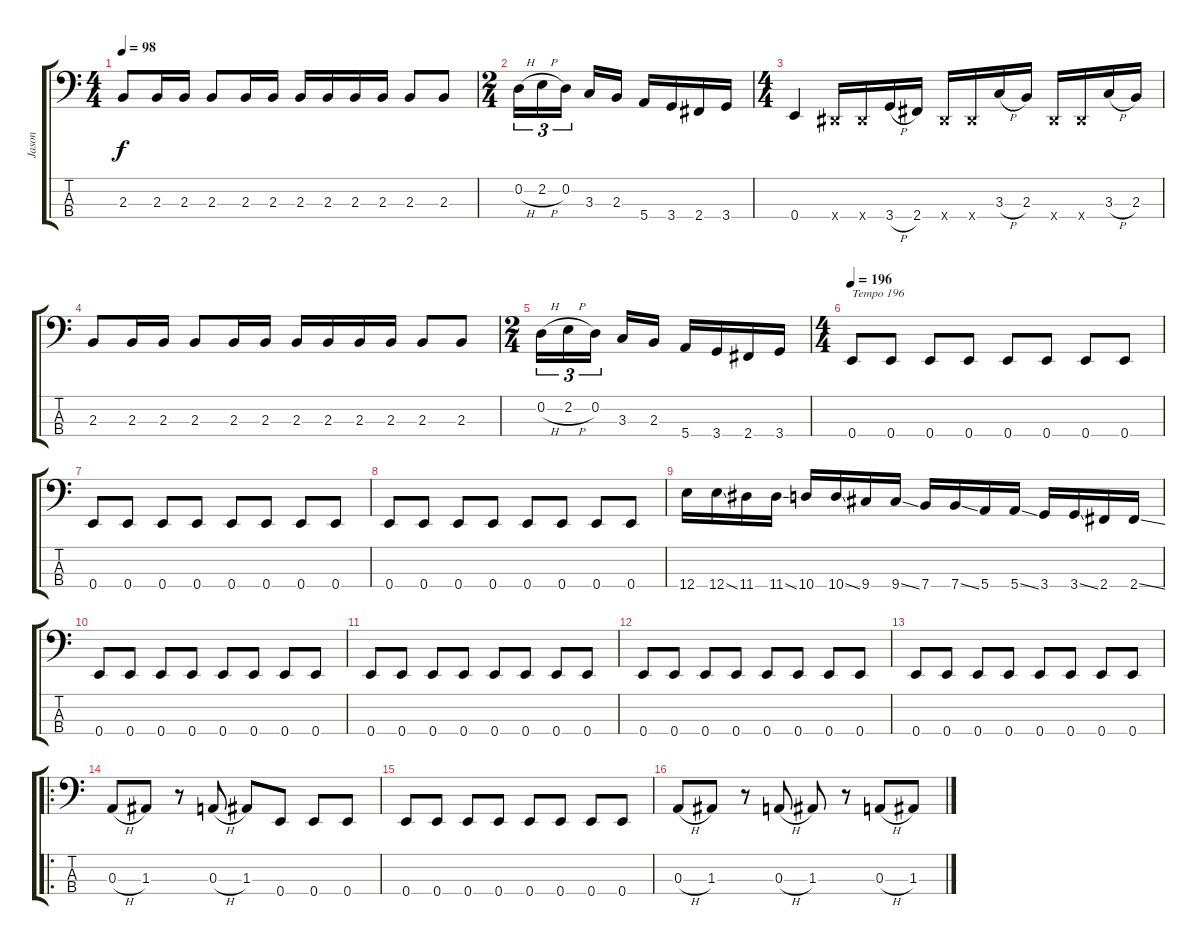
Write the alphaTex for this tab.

\track ("Jason" "Jason") {instrument electricbasspick}
\staff {score tabs}
\tuning (G2 D2 A1 E1) {hide}
\ts (4 4)
\tempo 98
\clef f4
\ks c
2.3.8{dy f} 2.3.16 2.3.16 2.3.8 2.3.16 2.3.16 2.3.16 2.3.16 2.3.16 2.3.16 2.3.8 2.3.8 |
\ts (2 4)
0.2{h}.16{tu (3 2)} 2.2{h}.16{tu (3 2)} 0.2.16{tu (3 2)} 3.3.16 2.3.16 5.4.16 3.4.16 2.4.16 3.4.16 |
\ts (4 4)
0.4.4 -1.4{x}.16 -1.4{x}.16 3.4{h}.16 2.4.16 -1.4{x}.16 -1.4{x}.16 3.3{h}.16 2.3.16 -1.4{x}.16 -1.4{x}.16 3.3{h}.16 2.3.16 |
2.3.8 2.3.16 2.3.16 2.3.8 2.3.16 2.3.16 2.3.16 2.3.16 2.3.16 2.3.16 2.3.8 2.3.8 |
\ts (2 4)
0.2{h}.16{tu (3 2)} 2.2{h}.16{tu (3 2)} 0.2.16{tu (3 2)} 3.3.16 2.3.16 5.4.16 3.4.16 2.4.16 3.4.16 |
\ts (4 4)
\tempo 196
0.4.8{txt "Tempo 196"} 0.4.8 0.4.8 0.4.8 0.4.8 0.4.8 0.4.8 0.4.8 |
0.4.8 0.4.8 0.4.8 0.4.8 0.4.8 0.4.8 0.4.8 0.4.8 |
0.4.8 0.4.8 0.4.8 0.4.8 0.4.8 0.4.8 0.4.8 0.4.8 |
12.4.16 12.4{ss}.16 11.4.16 11.4{ss}.16 10.4.16 10.4{ss}.16 9.4.16 9.4{ss}.16 7.4.16 7.4{ss}.16 5.4.16 5.4{ss}.16 3.4.16 3.4{ss}.16 2.4.16 2.4{ss}.16 |
0.4.8 0.4.8 0.4.8 0.4.8 0.4.8 0.4.8 0.4.8 0.4.8 |
0.4.8 0.4.8 0.4.8 0.4.8 0.4.8 0.4.8 0.4.8 0.4.8 |
0.4.8 0.4.8 0.4.8 0.4.8 0.4.8 0.4.8 0.4.8 0.4.8 |
0.4.8 0.4.8 0.4.8 0.4.8 0.4.8 0.4.8 0.4.8 0.4.8 |
\ro
0.3{h}.8 1.3.8 r.8 0.3{h}.8 1.3.8 0.4.8 0.4.8 0.4.8 |
0.4.8 0.4.8 0.4.8 0.4.8 0.4.8 0.4.8 0.4.8 0.4.8 |
0.3{h}.8 1.3.8 r.8 0.3{h}.8 1.3.8 r.8 0.3{h}.8 1.3.8
